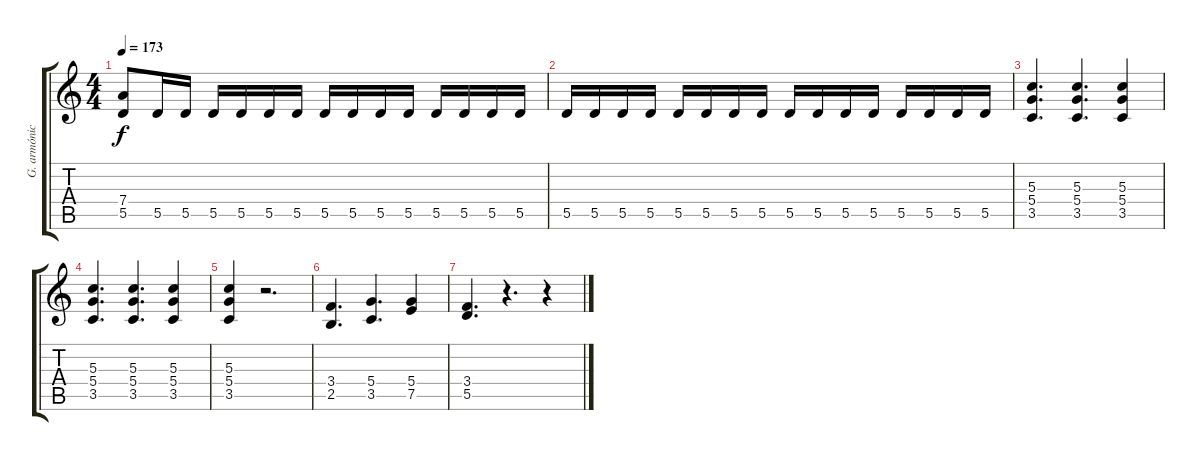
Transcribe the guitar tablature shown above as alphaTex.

\track ("G. armónica" "G. armónic") {instrument distortionguitar}
\staff {score tabs}
\tuning (E4 B3 G3 D3 A2 E2) {hide}
\ts (4 4)
\tempo 173
\clef g2
\ks c
(7.4 5.5).8{dy f} 5.5.16 5.5.16 5.5.16 5.5.16 5.5.16 5.5.16 5.5.16 5.5.16 5.5.16 5.5.16 5.5.16 5.5.16 5.5.16 5.5.16 |
5.5.16 5.5.16 5.5.16 5.5.16 5.5.16 5.5.16 5.5.16 5.5.16 5.5.16 5.5.16 5.5.16 5.5.16 5.5.16 5.5.16 5.5.16 5.5.16 |
(5.3 5.4 3.5).4{d} (5.3 5.4 3.5).4{d} (5.3 5.4 3.5).4 |
(5.3 5.4 3.5).4{d} (5.3 5.4 3.5).4{d} (5.3 5.4 3.5).4 |
(5.3 5.4 3.5).4 r.2{d} |
(3.4 2.5).4{d} (5.4 3.5).4{d} (5.4 7.5).4 |
(3.4 5.5).4{d} r.4{d} r.4
